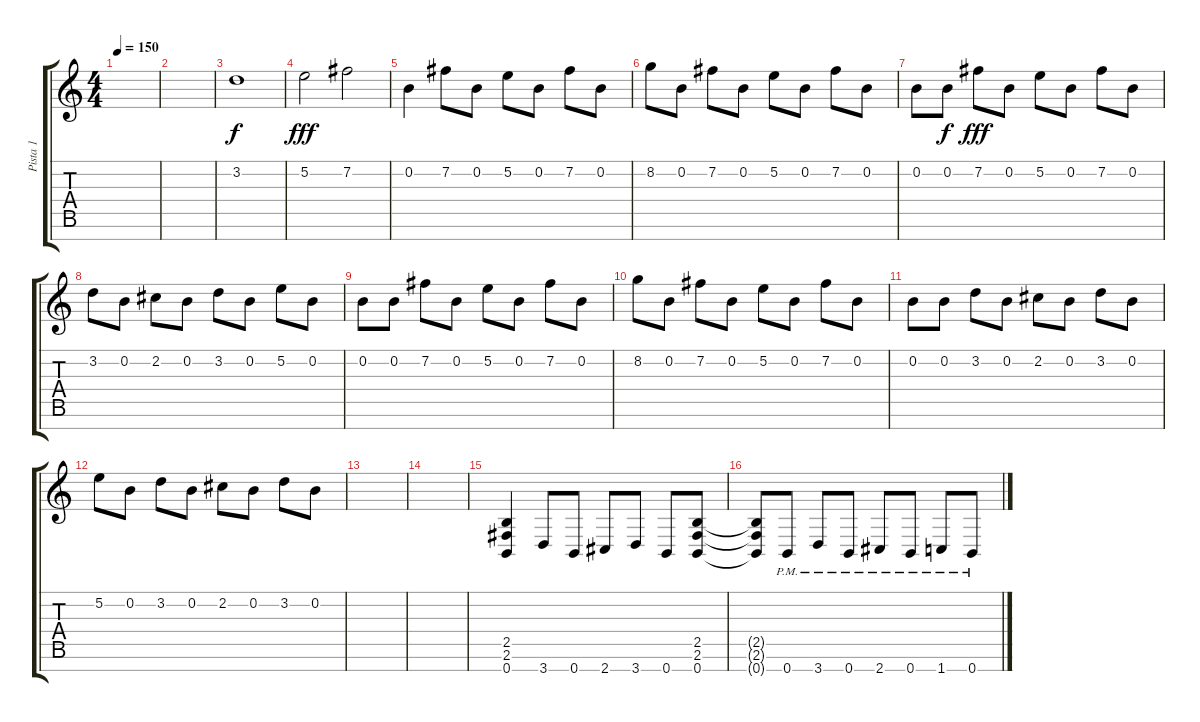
\track ("Pista 1" "Pista 1") {instrument overdrivenguitar}
\staff {score tabs}
\tuning (E4 B3 G3 D3 A2 E2 B1) {hide}
\ts (4 4)
\tempo 150
\clef g2
\ks c
|
|
3.2.1{dy f} |
5.2.2{dy fff} 7.2.2 |
0.2.4 7.2.8 0.2.8 5.2.8 0.2.8 7.2.8 0.2.8 |
8.2.8 0.2.8 7.2.8 0.2.8 5.2.8 0.2.8 7.2.8 0.2.8 |
0.2.8 0.2.8{dy f} 7.2.8{dy fff} 0.2.8 5.2.8 0.2.8 7.2.8 0.2.8 |
3.2.8 0.2.8 2.2.8 0.2.8 3.2.8 0.2.8 5.2.8 0.2.8 |
0.2.8 0.2.8 7.2.8 0.2.8 5.2.8 0.2.8 7.2.8 0.2.8 |
8.2.8 0.2.8 7.2.8 0.2.8 5.2.8 0.2.8 7.2.8 0.2.8 |
0.2.8 0.2.8 3.2.8 0.2.8 2.2.8 0.2.8 3.2.8 0.2.8 |
5.2.8 0.2.8 3.2.8 0.2.8 2.2.8 0.2.8 3.2.8 0.2.8 |
|
|
(2.5 2.6 0.7).4 3.7.8 0.7.8 2.7.8 3.7.8 0.7.8 (2.5 2.6 0.7).8 |
(2.5{t} 2.6{t} 0.7{t}).8 0.7{pm}.8 3.7{pm}.8 0.7{pm}.8 2.7{pm}.8 0.7{pm}.8 1.7{pm}.8 0.7{pm}.8
